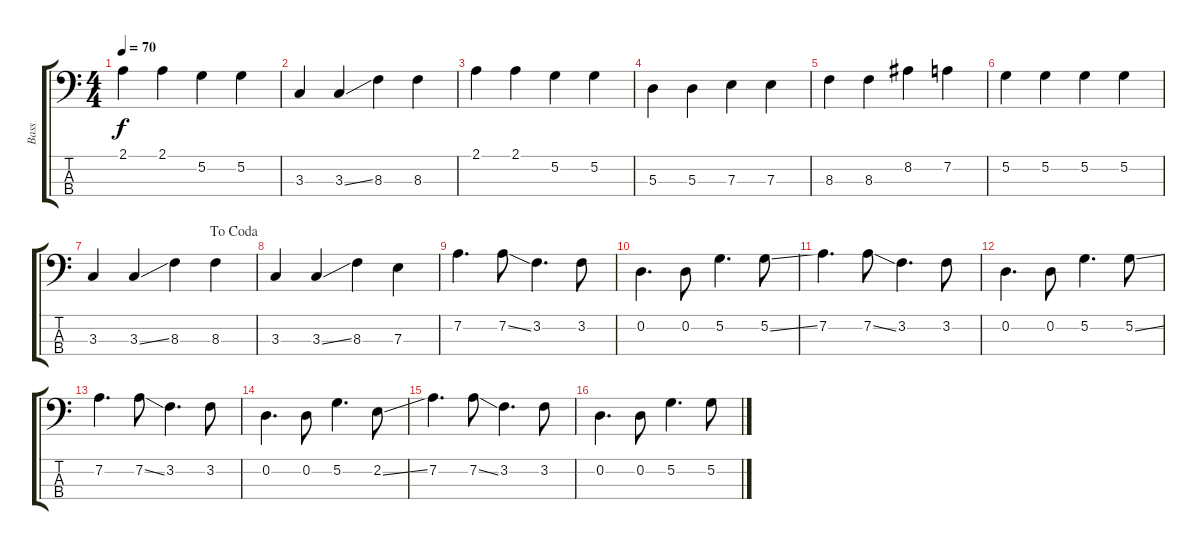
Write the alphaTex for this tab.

\track ("Bass" "Bass") {instrument electricbassfinger}
\staff {score tabs}
\tuning (G2 D2 A1 E1) {hide}
\ts (4 4)
\tempo 70
\clef f4
\ks c
2.1.4{dy f} 2.1.4 5.2.4 5.2.4 |
3.3.4 3.3{ss}.4 8.3.4 8.3.4 |
2.1.4 2.1.4 5.2.4 5.2.4 |
5.3.4 5.3.4 7.3.4 7.3.4 |
8.3.4 8.3.4 8.2.4 7.2.4 |
5.2.4 5.2.4 5.2.4 5.2.4 |
\jump dacoda
3.3.4 3.3{ss}.4 8.3.4 8.3.4 |
3.3.4 3.3{ss}.4 8.3.4 7.3.4 |
7.2.4{d} 7.2{ss}.8 3.2.4{d} 3.2.8 |
0.2.4{d} 0.2.8 5.2.4{d} 5.2{ss}.8 |
7.2.4{d} 7.2{ss}.8 3.2.4{d} 3.2.8 |
0.2.4{d} 0.2.8 5.2.4{d} 5.2{ss}.8 |
7.2.4{d} 7.2{ss}.8 3.2.4{d} 3.2.8 |
0.2.4{d} 0.2.8 5.2.4{d} 2.2{ss}.8 |
7.2.4{d} 7.2{ss}.8 3.2.4{d} 3.2.8 |
0.2.4{d} 0.2.8 5.2.4{d} 5.2{ss}.8
